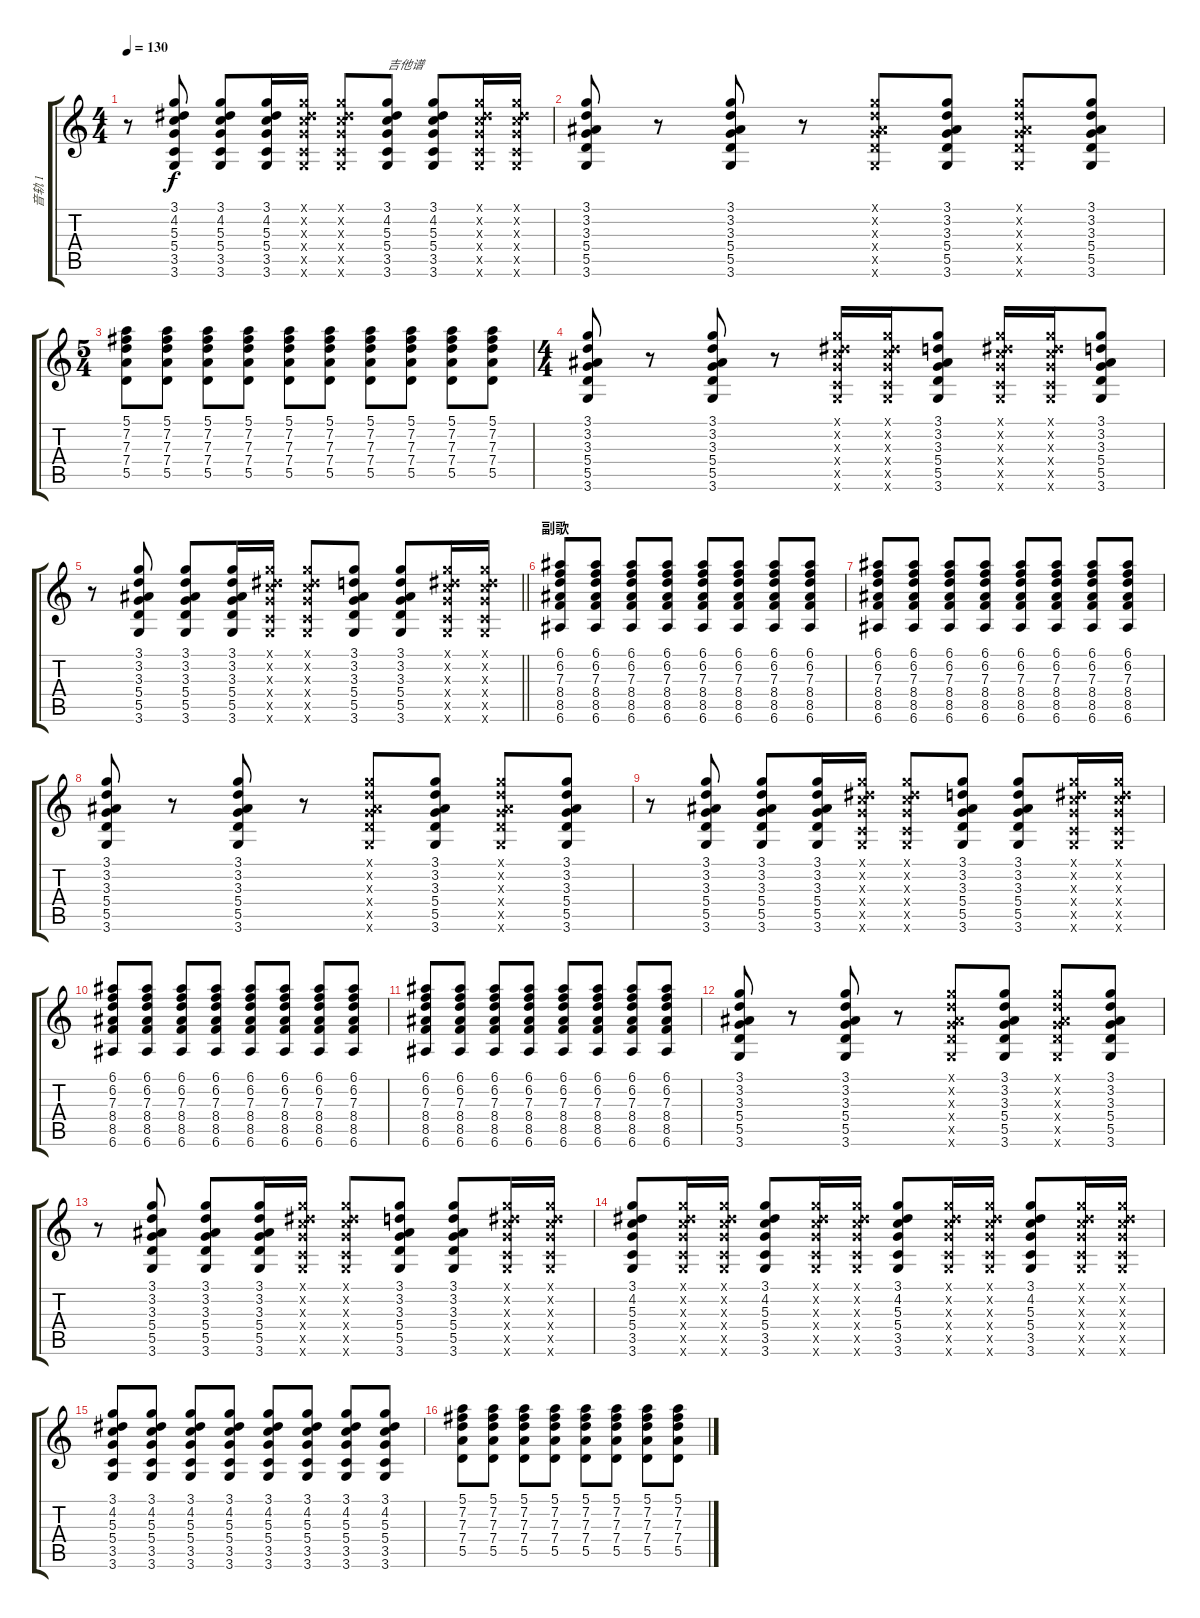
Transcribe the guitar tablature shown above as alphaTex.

\track ("音轨 1" "音轨 1") {instrument electricguitarclean}
\staff {score tabs}
\tuning (E4 B3 G3 D3 A2 E2) {hide}
\ts (4 4)
\tempo 130
\clef g2
\ks c
r.8{dy f} (3.1 4.2 5.3 5.4 3.5 3.6).8 (3.1 4.2 5.3 5.4 3.5 3.6).8 (3.1 4.2 5.3 5.4 3.5 3.6).16 (3.1{x} 4.2{x} 5.3{x} 5.4{x} 3.5{x} 3.6{x}).16 (3.1{x} 4.2{x} 5.3{x} 5.4{x} 3.5{x} 3.6{x}).8 (3.1 4.2 5.3 5.4 3.5 3.6).8{txt "吉他谱"} (3.1 4.2 5.3 5.4 3.5 3.6).8 (3.1{x} 4.2{x} 5.3{x} 5.4{x} 3.5{x} 3.6{x}).16 (3.1{x} 4.2{x} 5.3{x} 5.4{x} 3.5{x} 3.6{x}).16 |
(3.1 3.2 3.3 5.4 5.5 3.6).8 r.8 (3.1 3.2 3.3 5.4 5.5 3.6).8 r.8 (3.1{x} 3.2{x} 3.3{x} 5.4{x} 5.5{x} 3.6{x}).8 (3.1 3.2 3.3 5.4 5.5 3.6).8 (3.1{x} 3.2{x} 3.3{x} 5.4{x} 5.5{x} 3.6{x}).8 (3.1 3.2 3.3 5.4 5.5 3.6).8 |
\ts (5 4)
(5.1 7.2 7.3 7.4 5.5).8 (5.1 7.2 7.3 7.4 5.5).8 (5.1 7.2 7.3 7.4 5.5).8 (5.1 7.2 7.3 7.4 5.5).8 (5.1 7.2 7.3 7.4 5.5).8 (5.1 7.2 7.3 7.4 5.5).8 (5.1 7.2 7.3 7.4 5.5).8 (5.1 7.2 7.3 7.4 5.5).8 (5.1 7.2 7.3 7.4 5.5).8 (5.1 7.2 7.3 7.4 5.5).8 |
\ts (4 4)
(3.1 3.2 3.3 5.4 5.5 3.6).8 r.8 (3.1 3.2 3.3 5.4 5.5 3.6).8 r.8 (3.1{x} 4.2{x} 5.3{x} 5.4{x} 3.5{x} 3.6{x}).16 (3.1{x} 4.2{x} 5.3{x} 5.4{x} 3.5{x} 3.6{x}).16 (3.1 3.2 3.3 5.4 5.5 3.6).8 (3.1{x} 4.2{x} 5.3{x} 5.4{x} 3.5{x} 3.6{x}).16 (3.1{x} 4.2{x} 5.3{x} 5.4{x} 3.5{x} 3.6{x}).16 (3.1 3.2 3.3 5.4 5.5 3.6).8 |
\barLineRight lightlight
r.8 (3.1 3.2 3.3 5.4 5.5 3.6).8 (3.1 3.2 3.3 5.4 5.5 3.6).8 (3.1 3.2 3.3 5.4 5.5 3.6).16 (3.1{x} 4.2{x} 5.3{x} 5.4{x} 3.5{x} 3.6{x}).16 (3.1{x} 4.2{x} 5.3{x} 5.4{x} 3.5{x} 3.6{x}).8 (3.1 3.2 3.3 5.4 5.5 3.6).8 (3.1 3.2 3.3 5.4 5.5 3.6).8 (3.1{x} 4.2{x} 5.3{x} 5.4{x} 3.5{x} 3.6{x}).16 (3.1{x} 4.2{x} 5.3{x} 5.4{x} 3.5{x} 3.6{x}).16 |
\section ("" "副歌")
(6.1 6.2 7.3 8.4 8.5 6.6).8 (6.1 6.2 7.3 8.4 8.5 6.6).8 (6.1 6.2 7.3 8.4 8.5 6.6).8 (6.1 6.2 7.3 8.4 8.5 6.6).8 (6.1 6.2 7.3 8.4 8.5 6.6).8 (6.1 6.2 7.3 8.4 8.5 6.6).8 (6.1 6.2 7.3 8.4 8.5 6.6).8 (6.1 6.2 7.3 8.4 8.5 6.6).8 |
(6.1 6.2 7.3 8.4 8.5 6.6).8 (6.1 6.2 7.3 8.4 8.5 6.6).8 (6.1 6.2 7.3 8.4 8.5 6.6).8 (6.1 6.2 7.3 8.4 8.5 6.6).8 (6.1 6.2 7.3 8.4 8.5 6.6).8 (6.1 6.2 7.3 8.4 8.5 6.6).8 (6.1 6.2 7.3 8.4 8.5 6.6).8 (6.1 6.2 7.3 8.4 8.5 6.6).8 |
(3.1 3.2 3.3 5.4 5.5 3.6).8 r.8 (3.1 3.2 3.3 5.4 5.5 3.6).8 r.8 (3.1{x} 3.2{x} 3.3{x} 5.4{x} 5.5{x} 3.6{x}).8 (3.1 3.2 3.3 5.4 5.5 3.6).8 (3.1{x} 3.2{x} 3.3{x} 5.4{x} 5.5{x} 3.6{x}).8 (3.1 3.2 3.3 5.4 5.5 3.6).8 |
r.8 (3.1 3.2 3.3 5.4 5.5 3.6).8 (3.1 3.2 3.3 5.4 5.5 3.6).8 (3.1 3.2 3.3 5.4 5.5 3.6).16 (3.1{x} 4.2{x} 5.3{x} 5.4{x} 3.5{x} 3.6{x}).16 (3.1{x} 4.2{x} 5.3{x} 5.4{x} 3.5{x} 3.6{x}).8 (3.1 3.2 3.3 5.4 5.5 3.6).8 (3.1 3.2 3.3 5.4 5.5 3.6).8 (3.1{x} 4.2{x} 5.3{x} 5.4{x} 3.5{x} 3.6{x}).16 (3.1{x} 4.2{x} 5.3{x} 5.4{x} 3.5{x} 3.6{x}).16 |
(6.1 6.2 7.3 8.4 8.5 6.6).8 (6.1 6.2 7.3 8.4 8.5 6.6).8 (6.1 6.2 7.3 8.4 8.5 6.6).8 (6.1 6.2 7.3 8.4 8.5 6.6).8 (6.1 6.2 7.3 8.4 8.5 6.6).8 (6.1 6.2 7.3 8.4 8.5 6.6).8 (6.1 6.2 7.3 8.4 8.5 6.6).8 (6.1 6.2 7.3 8.4 8.5 6.6).8 |
(6.1 6.2 7.3 8.4 8.5 6.6).8 (6.1 6.2 7.3 8.4 8.5 6.6).8 (6.1 6.2 7.3 8.4 8.5 6.6).8 (6.1 6.2 7.3 8.4 8.5 6.6).8 (6.1 6.2 7.3 8.4 8.5 6.6).8 (6.1 6.2 7.3 8.4 8.5 6.6).8 (6.1 6.2 7.3 8.4 8.5 6.6).8 (6.1 6.2 7.3 8.4 8.5 6.6).8 |
(3.1 3.2 3.3 5.4 5.5 3.6).8 r.8 (3.1 3.2 3.3 5.4 5.5 3.6).8 r.8 (3.1{x} 3.2{x} 3.3{x} 5.4{x} 5.5{x} 3.6{x}).8 (3.1 3.2 3.3 5.4 5.5 3.6).8 (3.1{x} 3.2{x} 3.3{x} 5.4{x} 5.5{x} 3.6{x}).8 (3.1 3.2 3.3 5.4 5.5 3.6).8 |
r.8 (3.1 3.2 3.3 5.4 5.5 3.6).8 (3.1 3.2 3.3 5.4 5.5 3.6).8 (3.1 3.2 3.3 5.4 5.5 3.6).16 (3.1{x} 4.2{x} 5.3{x} 5.4{x} 3.5{x} 3.6{x}).16 (3.1{x} 4.2{x} 5.3{x} 5.4{x} 3.5{x} 3.6{x}).8 (3.1 3.2 3.3 5.4 5.5 3.6).8 (3.1 3.2 3.3 5.4 5.5 3.6).8 (3.1{x} 4.2{x} 5.3{x} 5.4{x} 3.5{x} 3.6{x}).16 (3.1{x} 4.2{x} 5.3{x} 5.4{x} 3.5{x} 3.6{x}).16 |
(3.1 4.2 5.3 5.4 3.5 3.6).8 (3.1{x} 4.2{x} 5.3{x} 5.4{x} 3.5{x} 3.6{x}).16 (3.1{x} 4.2{x} 5.3{x} 5.4{x} 3.5{x} 3.6{x}).16 (3.1 4.2 5.3 5.4 3.5 3.6).8 (3.1{x} 4.2{x} 5.3{x} 5.4{x} 3.5{x} 3.6{x}).16 (3.1{x} 4.2{x} 5.3{x} 5.4{x} 3.5{x} 3.6{x}).16 (3.1 4.2 5.3 5.4 3.5 3.6).8 (3.1{x} 4.2{x} 5.3{x} 5.4{x} 3.5{x} 3.6{x}).16 (3.1{x} 4.2{x} 5.3{x} 5.4{x} 3.5{x} 3.6{x}).16 (3.1 4.2 5.3 5.4 3.5 3.6).8 (3.1{x} 4.2{x} 5.3{x} 5.4{x} 3.5{x} 3.6{x}).16 (3.1{x} 4.2{x} 5.3{x} 5.4{x} 3.5{x} 3.6{x}).16 |
(3.1 4.2 5.3 5.4 3.5 3.6).8 (3.1 4.2 5.3 5.4 3.5 3.6).8 (3.1 4.2 5.3 5.4 3.5 3.6).8 (3.1 4.2 5.3 5.4 3.5 3.6).8 (3.1 4.2 5.3 5.4 3.5 3.6).8 (3.1 4.2 5.3 5.4 3.5 3.6).8 (3.1 4.2 5.3 5.4 3.5 3.6).8 (3.1 4.2 5.3 5.4 3.5 3.6).8 |
(5.1 7.2 7.3 7.4 5.5).8 (5.1 7.2 7.3 7.4 5.5).8 (5.1 7.2 7.3 7.4 5.5).8 (5.1 7.2 7.3 7.4 5.5).8 (5.1 7.2 7.3 7.4 5.5).8 (5.1 7.2 7.3 7.4 5.5).8 (5.1 7.2 7.3 7.4 5.5).8 (5.1 7.2 7.3 7.4 5.5).8
